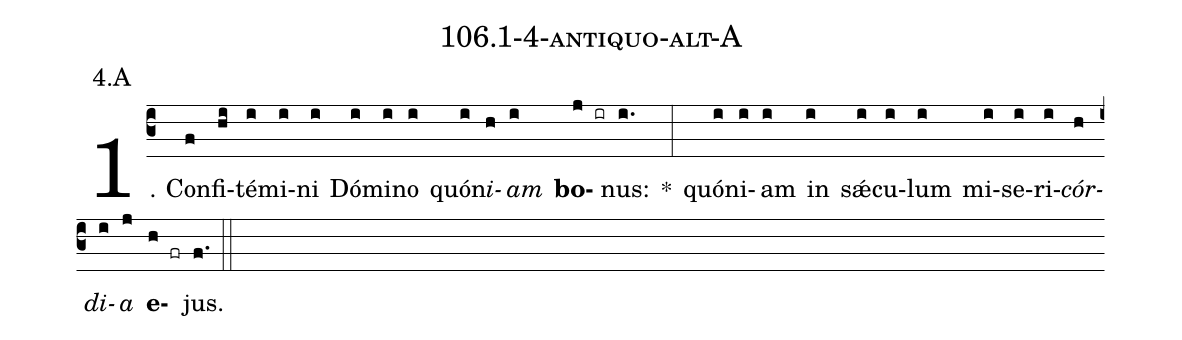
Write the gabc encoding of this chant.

name: 106.1-4-antiquo-alt-A;
annotation: 4.A;
%%
(c3)1. Con(f)fi(hi)té(i)mi(i)ni(i) Dó(i)mi(i)no(i) quón(i)<i>i</i>(h)<i>am</i>(i) <b>bo</b>(j ir)nus:(i.) *(:) quón(i)i(i)am(i) in(i) sǽ(i)cu(i)lum(i) mi(i)se(i)ri(i)<i>cór</i>(h)<i>di</i>(i)<i>a</i>(j) <b>e</b>(h fr)jus.(f.) (::)
